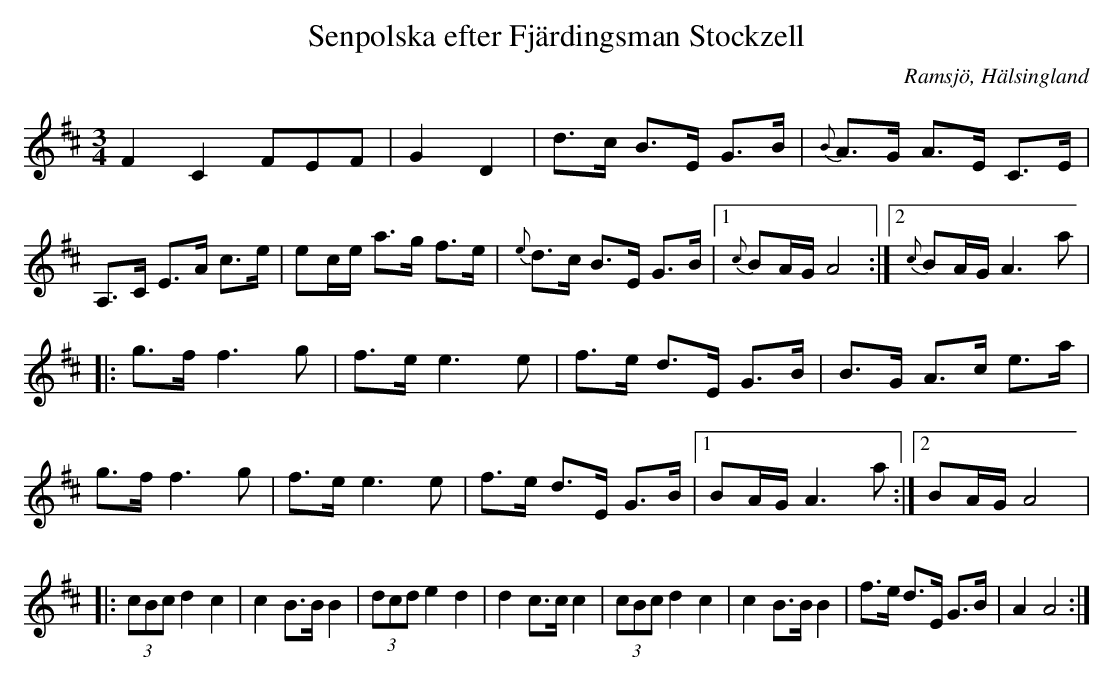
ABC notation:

X:1
T: Senpolska efter Fjärdingsman Stockzell
O: Ramsjö, Hälsingland
M:3/4
L:1/8
K:D
F2 C2 FEF|G2 D2| d>c B>E G>B |{B}A>G A>E C>E|A,>C E>A c>e|ec/e/ a>g f>e| {e}d>c B>E G>B |1 {c}BA/G/ A4:|2{c}BA/G/ A2>a2|
|:g>f f2>g2|f>e e2>e2|f>e d>E G>B|B>G A>c e>a|g>f f2>g2|f>e e2>e2|f>e d>E G>B|1 BA/G/ A2>a2:|2 BA/G/ A4|
|:(3cBc d2 c2|c2 B>B B2|(3dcd e2 d2|d2 c>c c2|(3cBc d2 c2|c2 B>B B2|f>e d>E G>B|A2 A4:|
